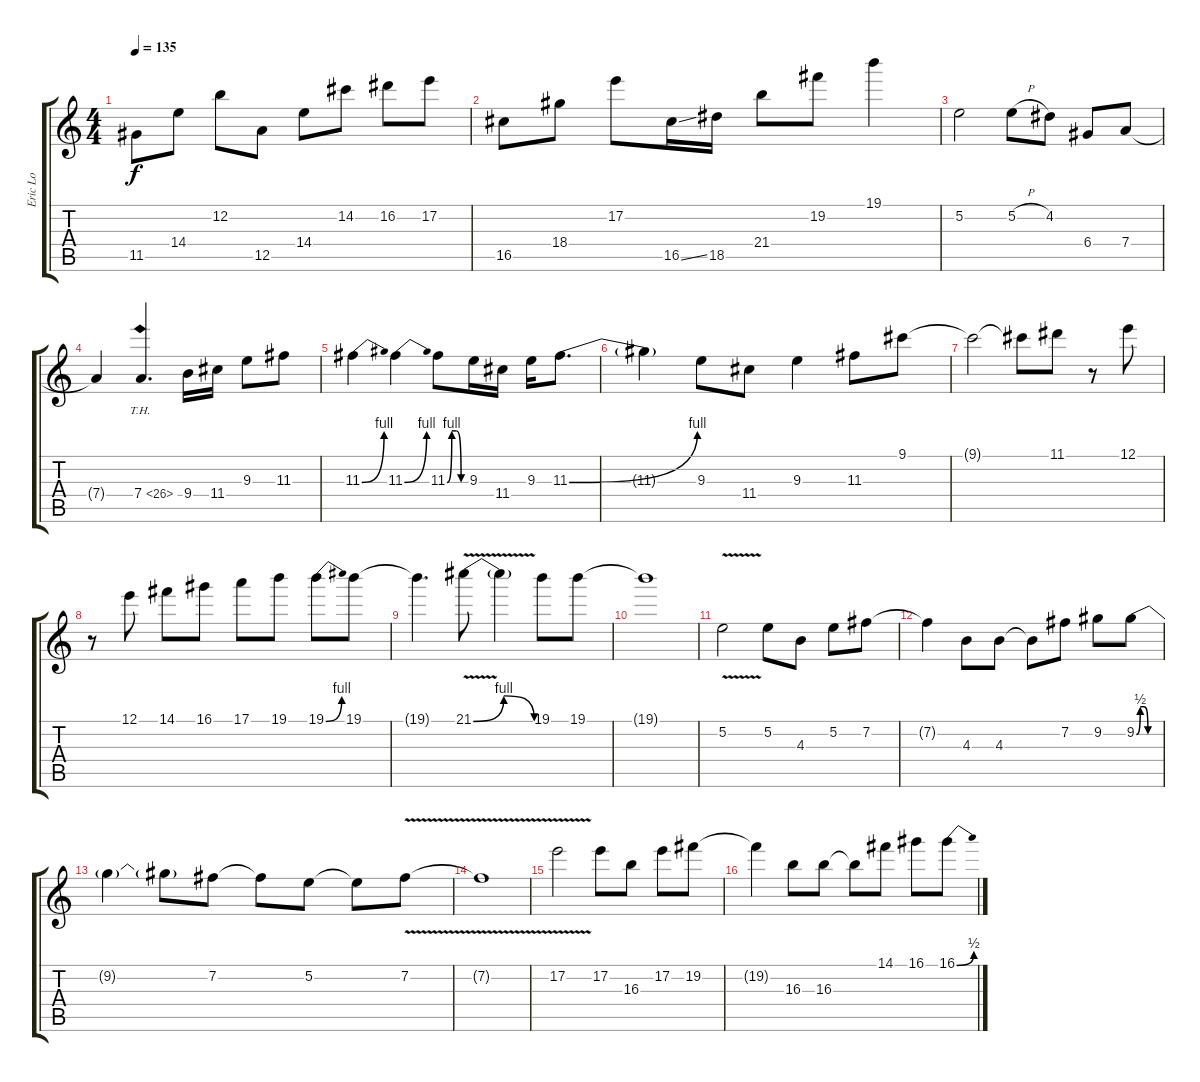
\track ("Eric Lo" "Eric Lo") {instrument overdrivenguitar}
\staff {score tabs}
\tuning (E4 B3 G3 D3 A2 E2) {hide}
\ts (4 4)
\tempo 135
\clef g2
\ks c
11.5.8{dy f} 14.4.8 12.2.8 12.5.8 14.4.8 14.2.8 16.2.8 17.2.8 |
16.5.8 18.4.8 17.2.8 16.5{ss}.16 18.5.16 21.4.8 19.2.8 19.1.4 |
5.2.2 5.2{h}.8 4.2.8 6.4.8 7.4.8 |
7.4{t}.4 7.4{th 19}.4{d} 9.4.16 11.4.16 9.3.8 11.3.8 |
11.3{be (bend 0 0 60 4)}.4 11.3{be (bend 0 0 60 4)}.4 11.3{be (custom 0 0 15 4 30 4 45 0 60 0)}.8 9.3.16 11.4.16 9.3.16 11.3{be (bend 0 0 60 4)}.8{d} |
11.3{t}.4 9.3.8 11.4.8 9.3.4 11.3.8 9.1.8 |
9.1{t}.2 9.1{t}.8 11.1.8 r.8 12.1.8 |
r.8 12.1.8 14.1.8 16.1.8 17.1.8 19.1.8 19.1{be (bend 0 0 60 4)}.8 19.1.8 |
19.1{t}.4{d} 21.1{be (bendrelease 0 0 40 4 40 4 60 0) v}.8 21.1{t}.4 19.1.8 19.1.8 |
19.1{t}.1 |
5.2{v}.2 5.2.8 4.3.8 5.2.8 7.2.8 |
7.2{t}.4 4.3.8 4.3.8 4.3{t}.8 7.2.8 9.2.8 9.2{be (custom 0 0 10 2 20 2 30 0 60 0)}.8 |
9.2{t}.4 9.2{t}.8 7.2.8 7.2{t}.8 5.2.8 5.2{t}.8 7.2{v}.8 |
7.2{t}.1 |
17.2{v}.2 17.2.8 16.3.8 17.2.8 19.2.8 |
19.2{t}.4 16.3.8 16.3.8 16.3{t}.8 14.1.8 16.1.8 16.1{be (bend 0 0 60 2)}.8
